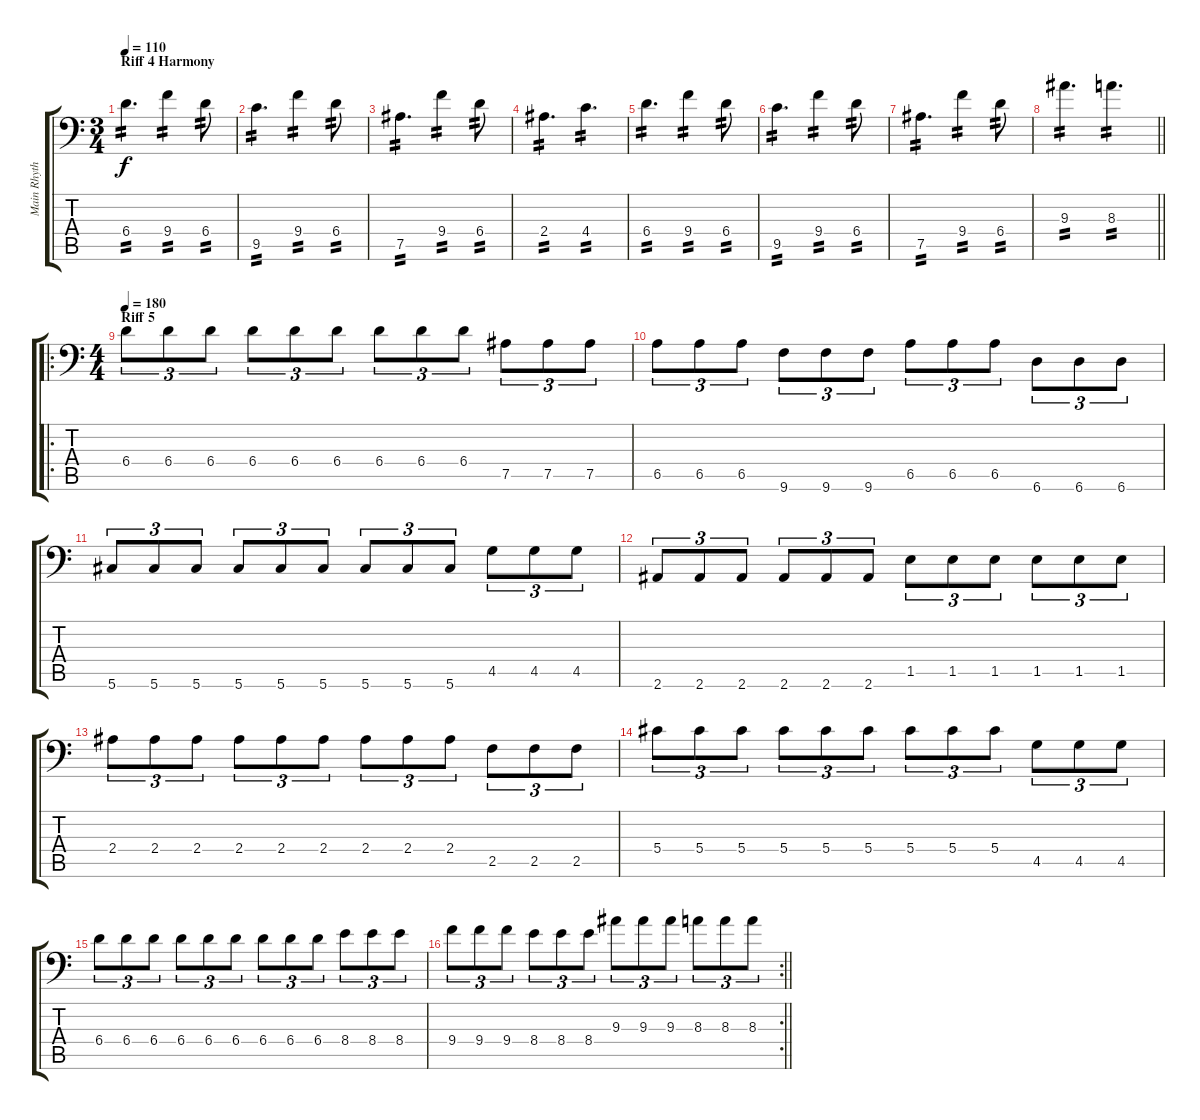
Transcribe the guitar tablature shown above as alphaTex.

\track ("Main Rhythm" "Main Rhyth") {instrument distortionguitar}
\staff {score tabs}
\tuning (Bb3 F3 Db3 Ab2 Eb2 Ab1) {hide}
\ts (3 4)
\section ("" "Riff 4 Harmony")
\tempo 110
\clef f4
\ks c
6.4.4{d tp 2 dy f} 9.4.4{tp 2} 6.4.8{tp 2} |
9.5.4{d tp 2} 9.4.4{tp 2} 6.4.8{tp 2} |
7.5.4{d tp 2} 9.4.4{tp 2} 6.4.8{tp 2} |
2.4.4{d tp 2} 4.4.4{d tp 2} |
6.4.4{d tp 2} 9.4.4{tp 2} 6.4.8{tp 2} |
9.5.4{d tp 2} 9.4.4{tp 2} 6.4.8{tp 2} |
7.5.4{d tp 2} 9.4.4{tp 2} 6.4.8{tp 2} |
\barLineRight lightlight
9.3.4{d tp 2} 8.3.4{d tp 2} |
\ro
\ts (4 4)
\section ("" "Riff 5")
\tempo 180
6.4.8{tu (3 2)} 6.4.8{tu (3 2)} 6.4.8{tu (3 2)} 6.4.8{tu (3 2)} 6.4.8{tu (3 2)} 6.4.8{tu (3 2)} 6.4.8{tu (3 2)} 6.4.8{tu (3 2)} 6.4.8{tu (3 2)} 7.5.8{tu (3 2)} 7.5.8{tu (3 2)} 7.5.8{tu (3 2)} |
6.5.8{tu (3 2)} 6.5.8{tu (3 2)} 6.5.8{tu (3 2)} 9.6.8{tu (3 2)} 9.6.8{tu (3 2)} 9.6.8{tu (3 2)} 6.5.8{tu (3 2)} 6.5.8{tu (3 2)} 6.5.8{tu (3 2)} 6.6.8{tu (3 2)} 6.6.8{tu (3 2)} 6.6.8{tu (3 2)} |
5.6.8{tu (3 2)} 5.6.8{tu (3 2)} 5.6.8{tu (3 2)} 5.6.8{tu (3 2)} 5.6.8{tu (3 2)} 5.6.8{tu (3 2)} 5.6.8{tu (3 2)} 5.6.8{tu (3 2)} 5.6.8{tu (3 2)} 4.5.8{tu (3 2)} 4.5.8{tu (3 2)} 4.5.8{tu (3 2)} |
2.6.8{tu (3 2)} 2.6.8{tu (3 2)} 2.6.8{tu (3 2)} 2.6.8{tu (3 2)} 2.6.8{tu (3 2)} 2.6.8{tu (3 2)} 1.5.8{tu (3 2)} 1.5.8{tu (3 2)} 1.5.8{tu (3 2)} 1.5.8{tu (3 2)} 1.5.8{tu (3 2)} 1.5.8{tu (3 2)} |
2.4.8{tu (3 2)} 2.4.8{tu (3 2)} 2.4.8{tu (3 2)} 2.4.8{tu (3 2)} 2.4.8{tu (3 2)} 2.4.8{tu (3 2)} 2.4.8{tu (3 2)} 2.4.8{tu (3 2)} 2.4.8{tu (3 2)} 2.5.8{tu (3 2)} 2.5.8{tu (3 2)} 2.5.8{tu (3 2)} |
5.4.8{tu (3 2)} 5.4.8{tu (3 2)} 5.4.8{tu (3 2)} 5.4.8{tu (3 2)} 5.4.8{tu (3 2)} 5.4.8{tu (3 2)} 5.4.8{tu (3 2)} 5.4.8{tu (3 2)} 5.4.8{tu (3 2)} 4.5.8{tu (3 2)} 4.5.8{tu (3 2)} 4.5.8{tu (3 2)} |
6.4.8{tu (3 2)} 6.4.8{tu (3 2)} 6.4.8{tu (3 2)} 6.4.8{tu (3 2)} 6.4.8{tu (3 2)} 6.4.8{tu (3 2)} 6.4.8{tu (3 2)} 6.4.8{tu (3 2)} 6.4.8{tu (3 2)} 8.4.8{tu (3 2)} 8.4.8{tu (3 2)} 8.4.8{tu (3 2)} |
\rc 2
\barLineRight lightlight
9.4.8{tu (3 2)} 9.4.8{tu (3 2)} 9.4.8{tu (3 2)} 8.4.8{tu (3 2)} 8.4.8{tu (3 2)} 8.4.8{tu (3 2)} 9.3.8{tu (3 2)} 9.3.8{tu (3 2)} 9.3.8{tu (3 2)} 8.3.8{tu (3 2)} 8.3.8{tu (3 2)} 8.3.8{tu (3 2)}
